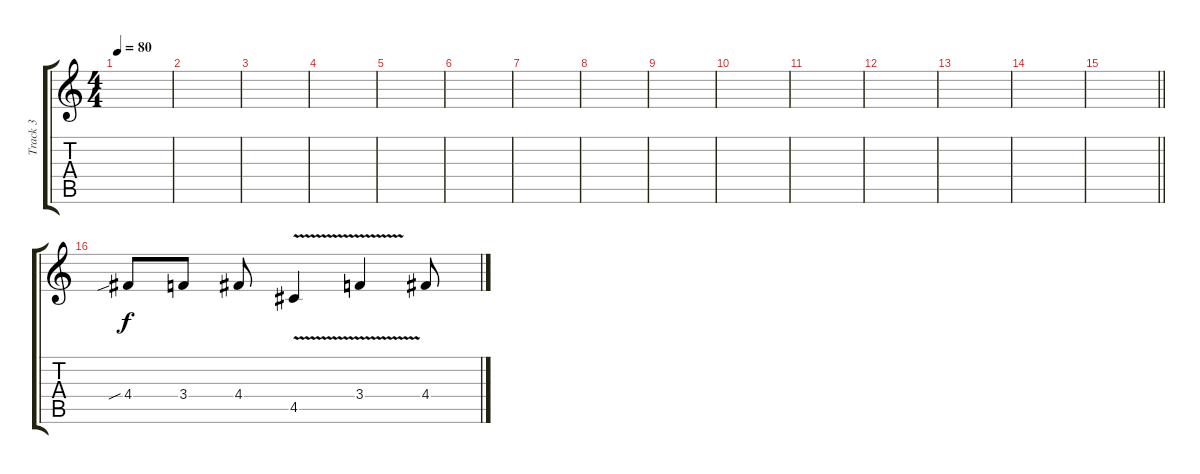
\track ("Track 3" "Track 3") {instrument distortionguitar}
\staff {score tabs}
\tuning (E4 B3 G3 D3 A2 E2) {hide}
\ts (4 4)
\tempo 80
\clef g2
\ks c
|
|
|
|
|
|
|
|
|
|
|
|
|
|
\barLineRight lightlight
|
4.4{sib}.8 3.4.8 4.4.8 4.5{v}.4 3.4{v}.4 4.4.8
